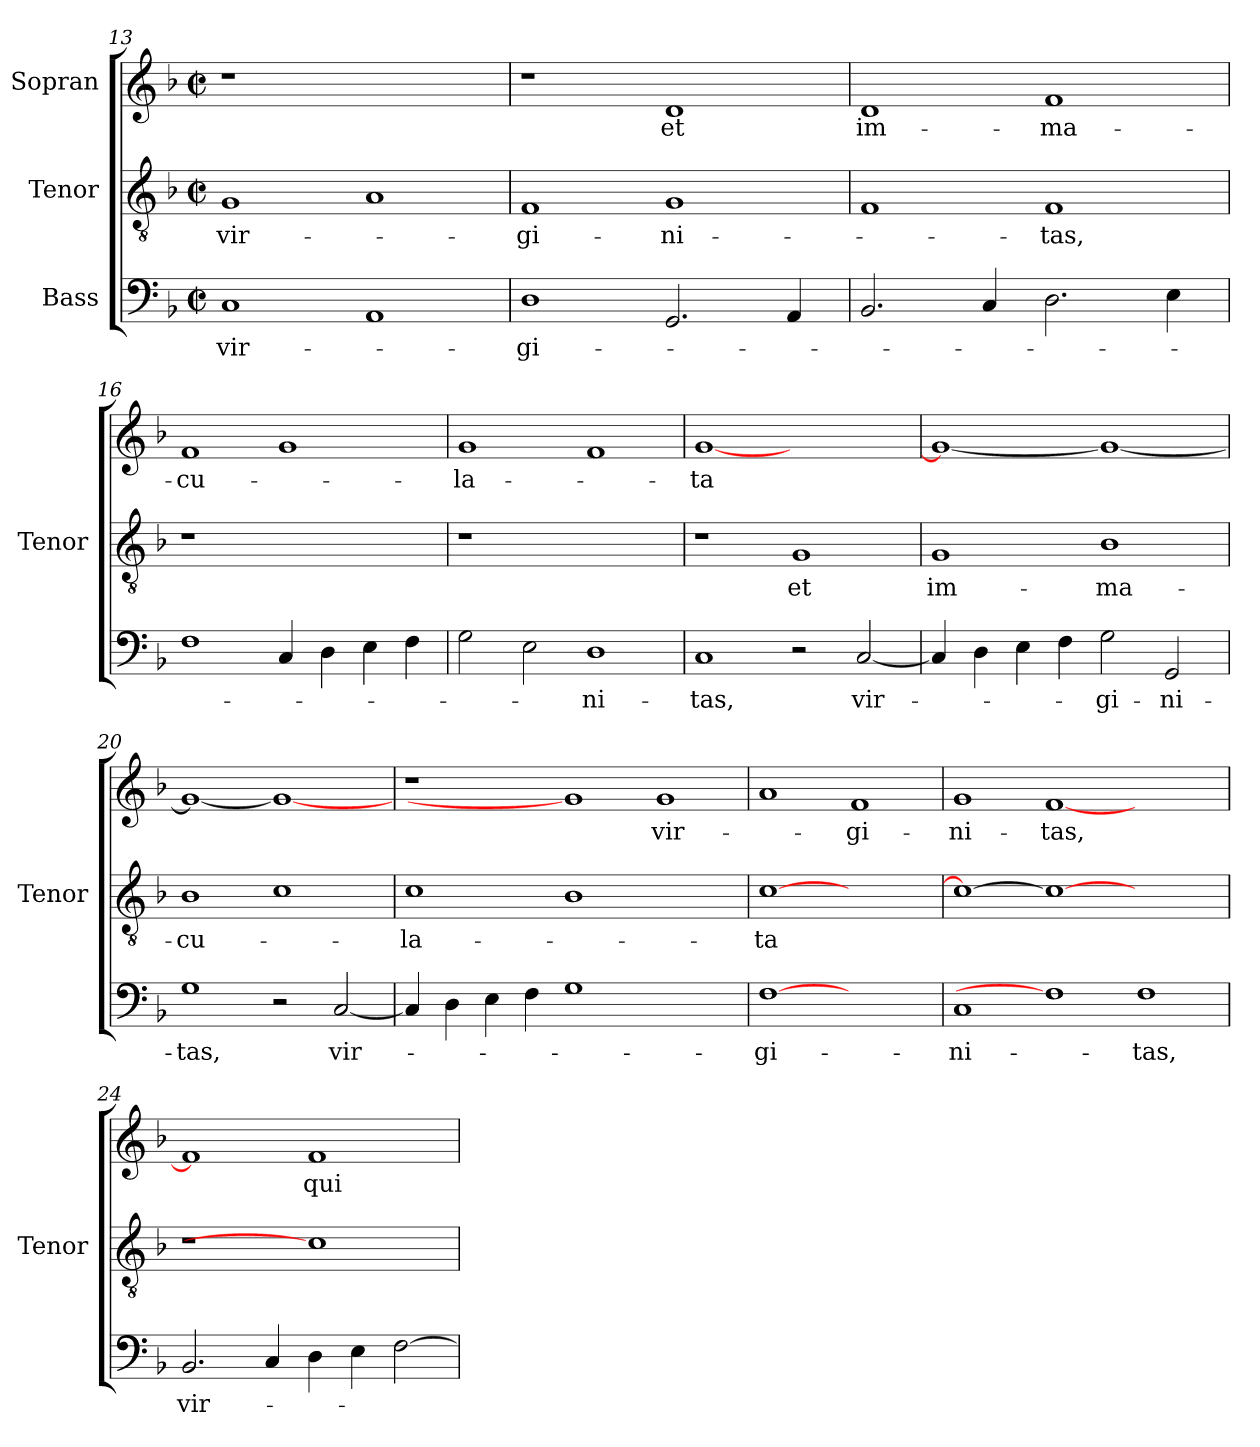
**kern	**text	**kern	**text	**kern	**text
*part3	*part3	*part2	*part2	*part1	*part1
*staff3	*staff3	*staff2	*staff2	*staff1	*staff1
*I"Bass	*	*I"Tenor	*	*I"Sopran	*
*	*	*I'Tenor	*	*	*
*clefF4	*	*clefGv2	*	*clefG2	*
*	*	*ITrd7c12	*	*	*
*k[b-]	*	*k[b-]	*	*k[b-]	*
*F:	*	*F:	*	*F:	*
*M2/2	*	*M2/2	*	*M2/2	*
*met(c|)	*	*met(c|)	*	*met(c|)	*
=13	=13	=13	=13	=13	=13
!	!LO:LY:b:color=#000000	!	!	!	!
!	!	!	!LO:LY:b:color=#000000	!LO:N:vis=1	!
1Ci	vir-	1GGi	vir-	1r	.
1AAi	.	1AAi	.	1ryy	.
=14	=14	=14	=14	=14	=14
!	!LO:LY:b:color=#000000	!	!	!	!
!	!	!	!LO:LY:b:color=#000000	!	!
1Di	-gi-	1FFi	-gi-	1r	.
!	!	!	!LO:LY:b:color=#000000	!	!
!	!	!	!	!	!LO:LY:b:color=#000000
2.GGi/	.	1GGi	-ni-	1di	et
4AAi/	.	.	.	.	.
=15	=15	=15	=15	=15	=15
!	!	!	!	!	!LO:LY:b:color=#000000
2.BB-i/	.	1FFi	.	1di	im-
4Ci/	.	.	.	.	.
!	!	!	!LO:LY:b:color=#000000	!	!
!	!	!	!	!	!LO:LY:b:color=#000000
2.Di\	.	1FFi	-tas,	1fi	-ma-
4Ei\	.	.	.	.	.
=16	=16	=16	=16	=16	=16
!	!	!LO:N:vis=1	!	!	!
!	!	!	!	!	!LO:LY:b:color=#000000
1Fi	.	1r	.	1fi	-cu-
4Ci/	.	1ryy	.	1gi	.
4Di\	.	.	.	.	.
4Ei\	.	.	.	.	.
4Fi\	.	.	.	.	.
!!LO:LB:g=z
=17	=17	=17	=17	=17	=17
!	!	!LO:N:vis=1	!	!	!
!	!	!	!	!	!LO:LY:b:color=#000000
2Gi\	.	1r	.	1gi	-la-
2Ei\	.	.	.	.	.
!	!LO:LY:b:color=#000000	!	!	!	!
1Di	-ni-	1ryy	.	1fi	.
=18	=18	=18	=18	=18	=18
!	!LO:LY:b:color=#000000	!	!	!	!
!	!	!	!	!	!LO:LY:b:color=#000000
1Ci	-tas,	1r	.	[<1gi	-ta
!	!	!	!LO:LY:b:color=#000000	!	!
2r	.	1GGi	et	1ryy	.
!	!LO:LY:b:color=#000000	!	!	!	!
[<2Ci/	vir-	.	.	.	.
=19	=19	=19	=19	=19	=19
!	!	!	!LO:LY:b:color=#000000	!	!
4Ci/]	.	1GGi	im-	1gi_<	.
4Di\	.	.	.	.	.
4Ei\	.	.	.	.	.
4Fi\	.	.	.	.	.
!	!LO:LY:b:color=#000000	!	!	!	!
!	!	!	!LO:LY:b:color=#000000	!	!
2Gi\	-gi-	1BB-i	-ma-	1gi_	.
!	!LO:LY:b:color=#000000	!	!	!	!
2GGi/	-ni-	.	.	.	.
=20	=20	=20	=20	=20	=20
!	!LO:LY:b:color=#000000	!	!	!	!
!	!	!	!LO:LY:b:color=#000000	!	!
1Gi	-tas,	1BB-i	-cu-	1gi_<	.
2r	.	1Ci	.	1gi_	.
!	!LO:LY:b:color=#000000	!	!	!	!
[<2Ci/	vir-	.	.	.	.
=21	=21	=21	=21	=21	=21
!	!	!	!LO:LY:b:color=#000000	!	!
4Ci/]	.	1Ci	-la-	1r	.
4Di\	.	.	.	.	.
4Ei\	.	.	.	.	.
4Fi\	.	.	.	.	.
1Gi	.	1BB-i	.	1gi]	.
!	!	!	!	!	!LO:LY:b:color=#000000
1ryy	.	1ryy	.	1gi	vir-
=22	=22	=22	=22	=22	=22
!	!LO:LY:b:color=#000000	!	!	!	!
!	!	!	!LO:LY:b:color=#000000	!	!
[1Fi	-gi-	[>1Ci	-ta	1ai	.
!	!	!	!	!	!LO:LY:b:color=#000000
1ryy	.	1ryy	.	1fi	-gi-
=23	=23	=23	=23	=23	=23
!	!LO:LY:b:color=#000000	!	!	!	!
!	!	!	!	!	!LO:LY:b:color=#000000
1Ci	-ni-	1Ci_>	.	1gi	-ni-
!	!	!	!	!	!LO:LY:b:color=#000000
1Fi]	.	1Ci_	.	[<1fi	-tas,
!	!LO:LY:b:color=#000000	!	!	!	!
1Fi	-tas,	1ryy	.	1ryy	.
!!LO:PB:g=z
=24	=24	=24	=24	=24	=24
!	!LO:LY:b:color=#000000	!LO:N:vis=1	!	!	!
2.BB-i/	vir-	1r	.	1fi]	.
4Ci/	.	.	.	.	.
!	!	!	!	!	!LO:LY:b:color=#000000
4Di\	.	1Ci]	.	1fi	qui-
4Ei\	.	.	.	.	.
[>2Fi\	.	.	.	.	.
=	=	=	=	=	=
*-	*-	*-	*-	*-	*-
